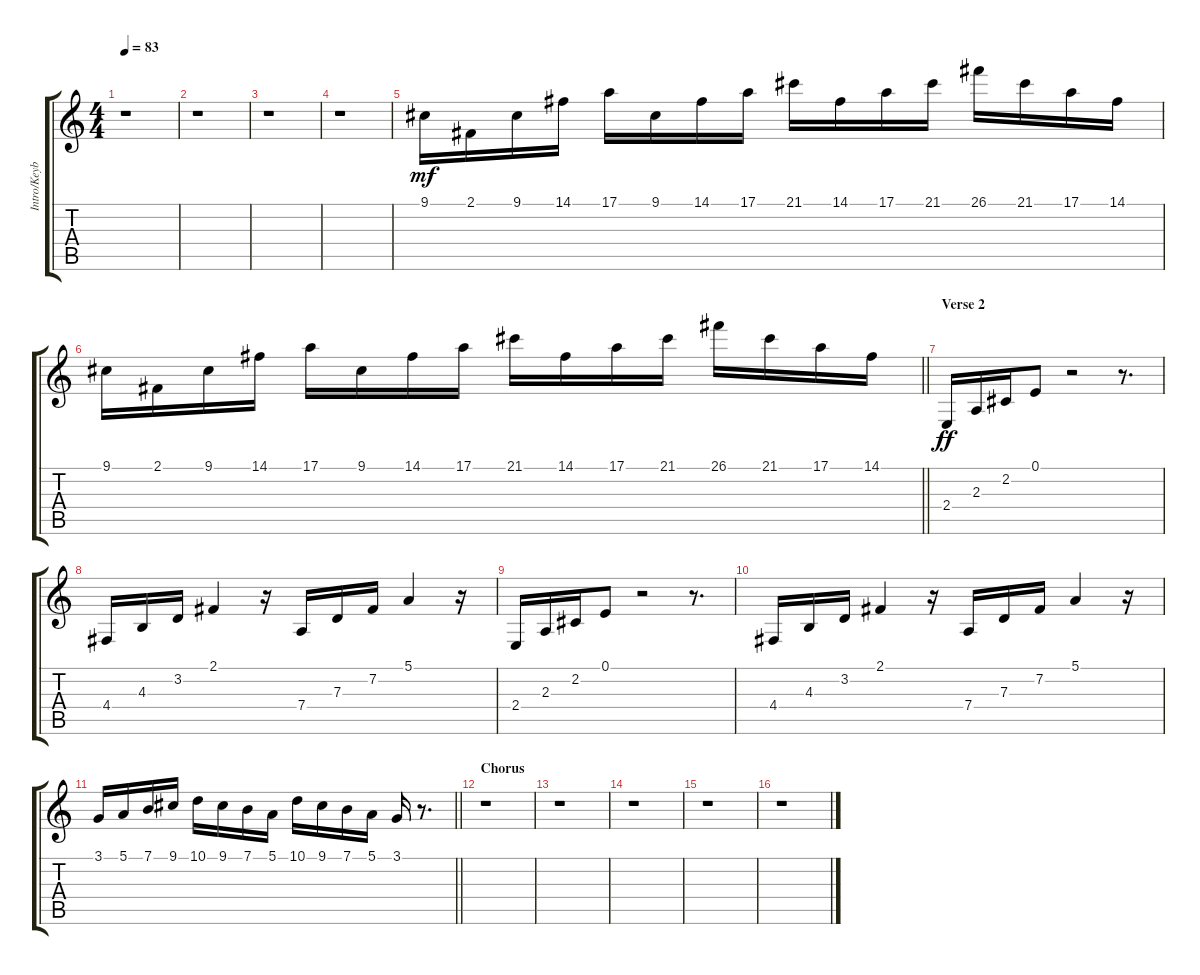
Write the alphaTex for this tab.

\track ("Intro/Keyboard" "Intro/Keyb") {instrument electricpiano2}
\staff {score tabs}
\tuning (E4 B3 G3 D3 A2 E2) {hide}
\ts (4 4)
\tempo 83
\clef g2
\ks c
r.1{dy f} |
r.1 |
r.1 |
r.1 |
9.1.16{dy mf instrument musicbox} 2.1.16 9.1.16 14.1.16 17.1.16 9.1.16 14.1.16 17.1.16 21.1.16 14.1.16 17.1.16 21.1.16 26.1.16 21.1.16 17.1.16 14.1.16 |
\barLineRight lightlight
9.1.16 2.1.16 9.1.16 14.1.16 17.1.16 9.1.16 14.1.16 17.1.16 21.1.16 14.1.16 17.1.16 21.1.16 26.1.16 21.1.16 17.1.16 14.1.16 |
\section ("" "Verse 2")
2.4.16{dy ff} 2.3.16 2.2.16 0.1.8 r.2 r.8{d} |
4.4.16 4.3.16 3.2.16 2.1.4 r.16 7.4.16 7.3.16 7.2.16 5.1.4 r.16 |
2.4.16 2.3.16 2.2.16 0.1.8 r.2 r.8{d} |
4.4.16 4.3.16 3.2.16 2.1.4 r.16 7.4.16 7.3.16 7.2.16 5.1.4 r.16 |
\barLineRight lightlight
3.1.16 5.1.16 7.1.16 9.1.16 10.1.16 9.1.16 7.1.16 5.1.16 10.1.16 9.1.16 7.1.16 5.1.16 3.1.16 r.8{d} |
\section ("" "Chorus")
r.1 |
r.1 |
r.1 |
r.1 |
r.1
